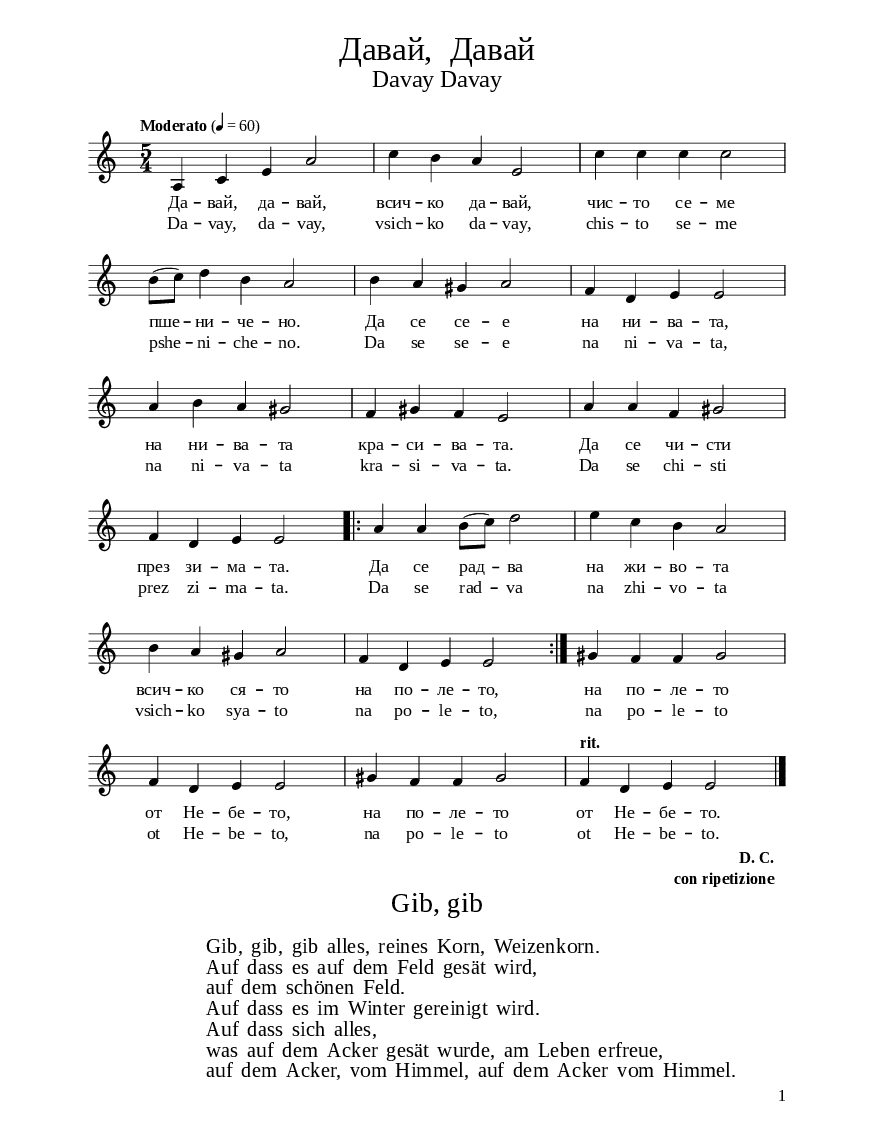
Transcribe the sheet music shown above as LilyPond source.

\version "2.24.0"

% include paper part and global functions
\include "include/globals.ily"

\bookpart {
  \include "include/bookpart-paper.ily"
  \score {
    \include "include/score-layout.ily"

    \new Voice \absolute  {
      \clef treble
      \key a \minor
      \time 5/4
      \tempoFunc "Moderato" 4 "60"

      a4 c' e' a'2 |c''4 b' a' e'2 | c''4 c'' c'' c''2 \break |

      b'8 ( c'' ) d''4 b' a'2 | b'4 a' gis' a'2 | f'4 d' e' e'2 \break |

      a'4 b' a' gis'2 | f'4 gis' f' e'2 | a'4 a' f' gis'2 \break |

      f'4 d' e' e'2 \repeat volta 2 {
        | a'4 a' b'8 ( c'' ) d''2 |  e''4 c'' b' a'2 \break | % 13

        b'4 a' gis' a'2 | f'4 d' e' e'2
      } | gis'4 f' f' gis'2 \break |

      f'4 d' e' e'2 | gis'4 f' f' gis'2 | \tempo "rit." f'4  d' e' e'2 | \bar "|."

    }



    \addlyrics {
      Да -- вай, да  -- вай, всич -- ко да -- вай,

      чис -- то се -- ме пше -- ни -- че -- но.

      Да се се -- е на ни -- ва -- та, на ни -- ва -- та кра -- си -- ва -- та.

      Да се чи -- сти през зи -- ма -- та.

      Да се рад -- ва на жи -- во -- та

      всич -- ко ся -- то на по -- ле -- то,

      на по -- ле -- то от Hе -- бе -- то,

      на по -- ле -- то от Hе -- бе -- то.

    }

    \addlyrics {

      Da -- vay, da  -- vay, vsich -- ko da -- vay,

      chis -- to se -- me pshe -- ni -- che -- no.

      Da se se -- e na ni -- va -- ta, na ni -- va -- ta kra -- si -- va -- ta.

      Da se chi -- sti prez zi -- ma -- ta.

      Da se rad -- va na zhi -- vo -- ta

      vsich -- ko sya -- to na po -- le -- to,

      na po -- le -- to ot He -- be -- to,

      na po -- le -- to ot He -- be -- to.

    }

    \header {
      title = \titleFunc "Давай,  Давай" "Davay Davay"
    }

    \midi{}

  } % score

   \markup \dc-two "D. C.""con ripetizione"

  % include foreign translation(s) of the song
  \version "2.24.0"

\markup \fill-line { \fontsize #deTitleFontSize "Gib, gib" }
\markup \null
\markup \null
\markup \fontsize #deCoupletFontSize {
  \hspace #10
  \override #`(baseline-skip . ,deCoupletBaselineSkip)

  \column {
    \line { " "Gib, gib, gib alles, reines Korn, Weizenkorn. }
    \line { " "Auf dass es auf dem Feld gesät wird, }
    \line { " "auf dem schönen Feld. }
    \line { " "Auf dass es im Winter gereinigt wird. }
    \line { " "Auf dass sich alles,  }
    \line { " "was auf dem Acker gesät wurde, am Leben erfreue, }
    \line { " "auf dem Acker, vom Himmel, auf dem Acker vom Himmel. }
  }
}


} % bookpart
